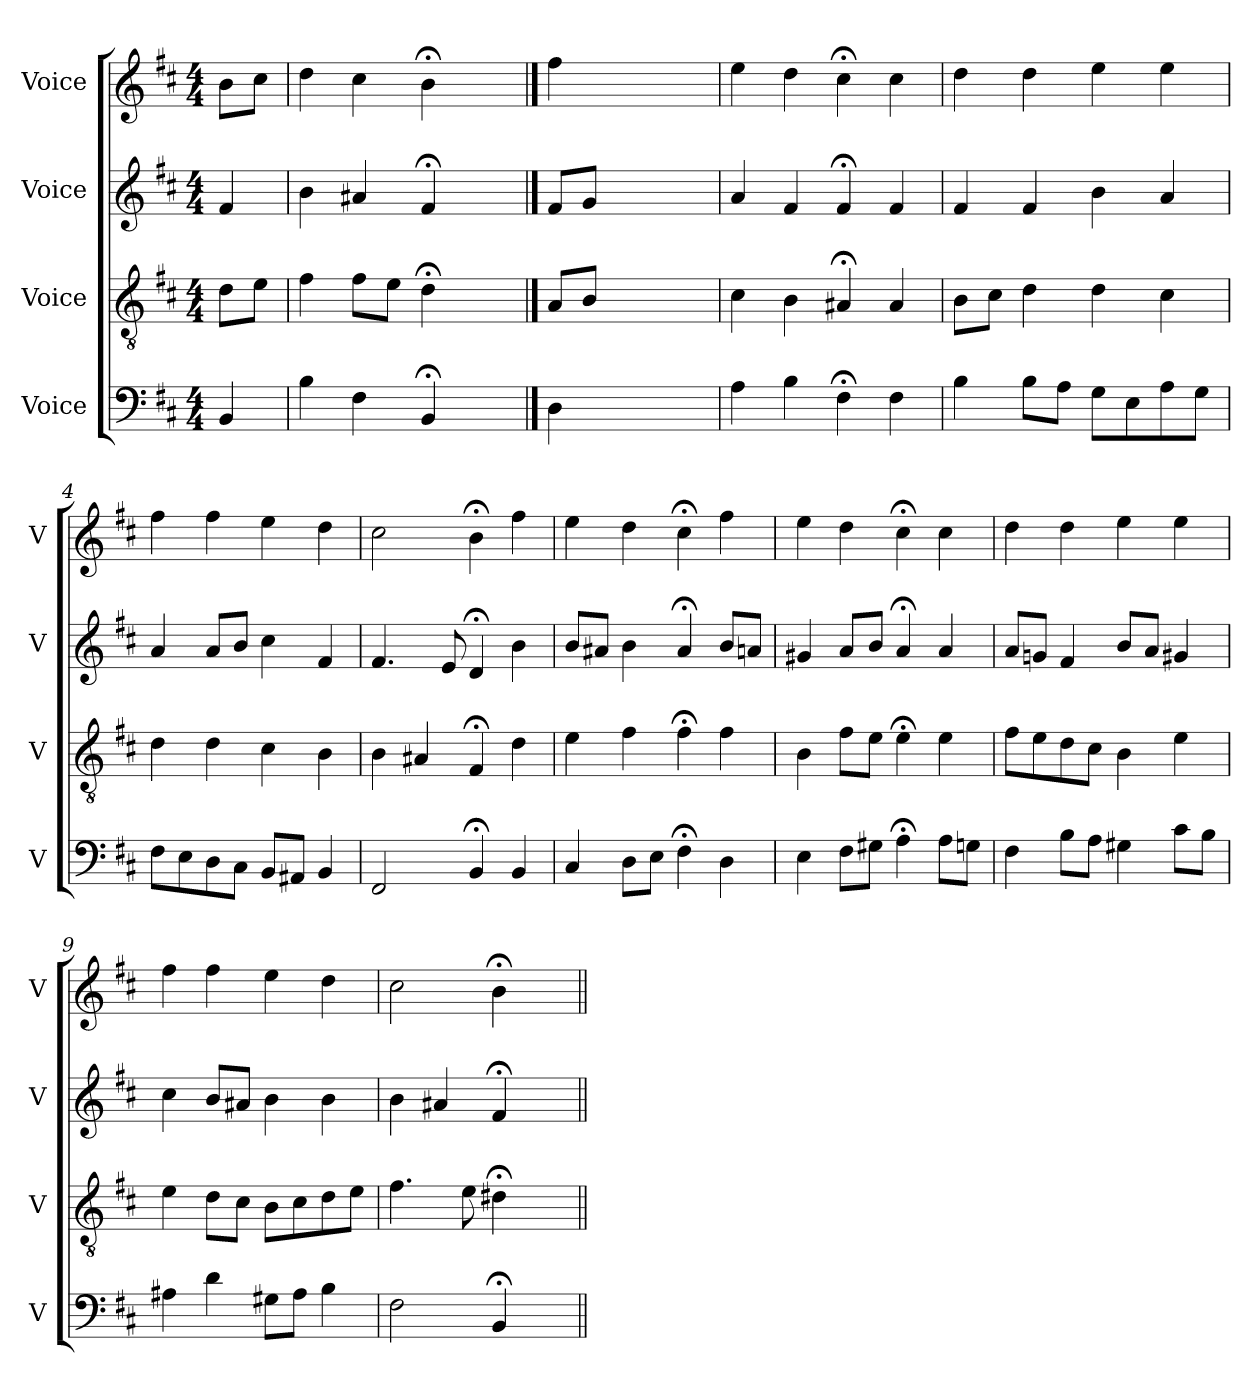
**kern	**kern	**kern	**kern
*part4	*part3	*part2	*part1
*staff4	*staff3	*staff2	*staff1
*I"Voice	*I"Voice	*I"Voice	*I"Voice
*I'V	*I'V	*I'V	*I'V
*clefF4	*clefGv2	*clefG2	*clefG2
*k[f#c#]	*k[f#c#]	*k[f#c#]	*k[f#c#]
*M4/4	*M4/4	*M4/4	*M4/4
*MM100	*MM100	*MM100	*MM100
=	=	=	=
4BB/	8d\L	4f#/	8b\L
.	8e\J	.	8cc#\J
=1	=1	=1	=1
4B\	4f#\	4b\	4dd\
4F#\	8f#\L	4a#X/	4cc#\
.	8e\J	.	.
4BB;/	4d;\	4f#;/	4b;\
4ryy	4ryy	4ryy	4ryy
==	==	==	==
4D\	8A/L	8f#/L	4ff#\
.	8B/J	8g/J	.
2.ryy	2.ryy	2.ryy	2.ryy
=2	=2	=2	=2
4A\	4c#\	4a/	4ee\
4B\	4B\	4f#/	4dd\
4F#;\	4A#X;/	4f#;/	4cc#;\
4F#\	4A#/	4f#/	4cc#\
=3	=3	=3	=3
4B\	8B\L	4f#/	4dd\
.	8c#\J	.	.
8B\L	4d\	4f#/	4dd\
8A\J	.	.	.
8G\L	4d\	4b\	4ee\
8E\	.	.	.
8A\	4c#\	4a/	4ee\
8G\J	.	.	.
!!LO:LB:g=z
=4	=4	=4	=4
8F#\L	4d\	4a/	4ff#\
8E\	.	.	.
8D\	4d\	8a/L	4ff#\
8C#\J	.	8b/J	.
8BB/L	4c#\	4cc#\	4ee\
8AA#X/J	.	.	.
4BB/	4B\	4f#/	4dd\
=5	=5	=5	=5
2FF#/	4B\	4.f#/	2cc#\
.	4A#X/	.	.
.	.	8e/	.
4BB;/	4F#;/	4d;/	4b;\
4BB/	4d\	4b\	4ff#\
=6	=6	=6	=6
4C#/	4e\	8b/L	4ee\
.	.	8a#X/J	.
8D\L	4f#\	4b\	4dd\
8E\J	.	.	.
4F#;\	4f#;\	4a#;/	4cc#;\
4D\	4f#\	8b/L	4ff#\
.	.	8an/J	.
=7	=7	=7	=7
4E\	4B\	4g#X/	4ee\
8F#\L	8f#\L	8a/L	4dd\
8G#X\J	8e\J	8b/J	.
4A;\	4e;\	4a;/	4cc#;\
8A\L	4e\	4a/	4cc#\
8Gn\J	.	.	.
!!LO:LB:g=z
=8	=8	=8	=8
4F#\	8f#\L	8a/L	4dd\
.	8e\	8gn/J	.
8B\L	8d\	4f#/	4dd\
8A\J	8c#\J	.	.
4G#X\	4B\	8b/L	4ee\
.	.	8a/J	.
8c#\L	4e\	4g#X/	4ee\
8B\J	.	.	.
=9	=9	=9	=9
4A#X\	4e\	4cc#\	4ff#\
4d\	8d\L	8b/L	4ff#\
.	8c#\J	8a#X/J	.
8G#X\L	8B\L	4b\	4ee\
8A#\J	8c#\	.	.
4B\	8d\	4b\	4dd\
.	8e\J	.	.
=10	=10	=10	=10
2F#\	4.f#\	4b\	2cc#\
.	.	4a#X/	.
.	8e\	.	.
4BB;/	4d#X;\	4f#;/	4b;\
4ryy	4ryy	4ryy	4ryy
=||	=||	=||	=||
*-	*-	*-	*-
